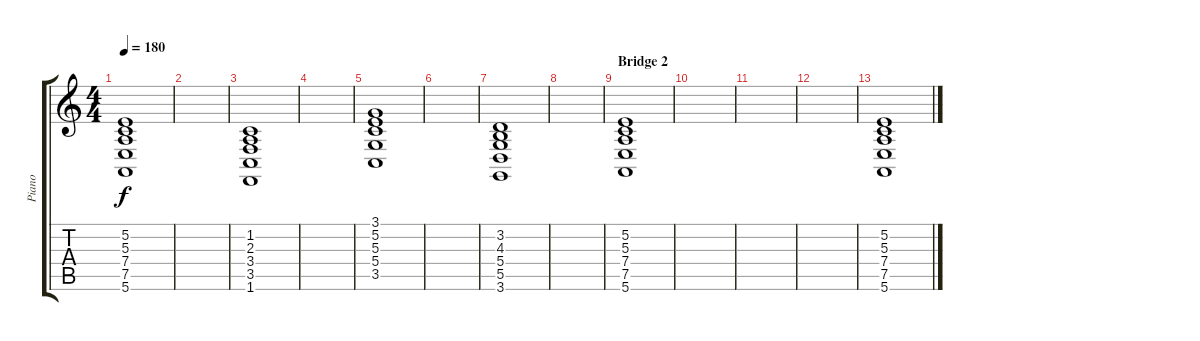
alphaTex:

\track ("Piano" "Piano") {instrument brightacousticpiano}
\staff {score tabs}
\tuning (E4 B3 G3 D3 A2 E2) {hide}
\ts (4 4)
\tempo 180
\clef g2
\ks c
(5.2 5.3 7.4 7.5 5.6).1{dy f} |
|
(1.2 2.3 3.4 3.5 1.6).1 |
|
(3.1 5.2 5.3 5.4 3.5).1 |
|
(3.2 4.3 5.4 5.5 3.6).1 |
|
\section ("" "Bridge 2")
(5.2 5.3 7.4 7.5 5.6).1 |
|
|
|
(5.2 5.3 7.4 7.5 5.6).1
